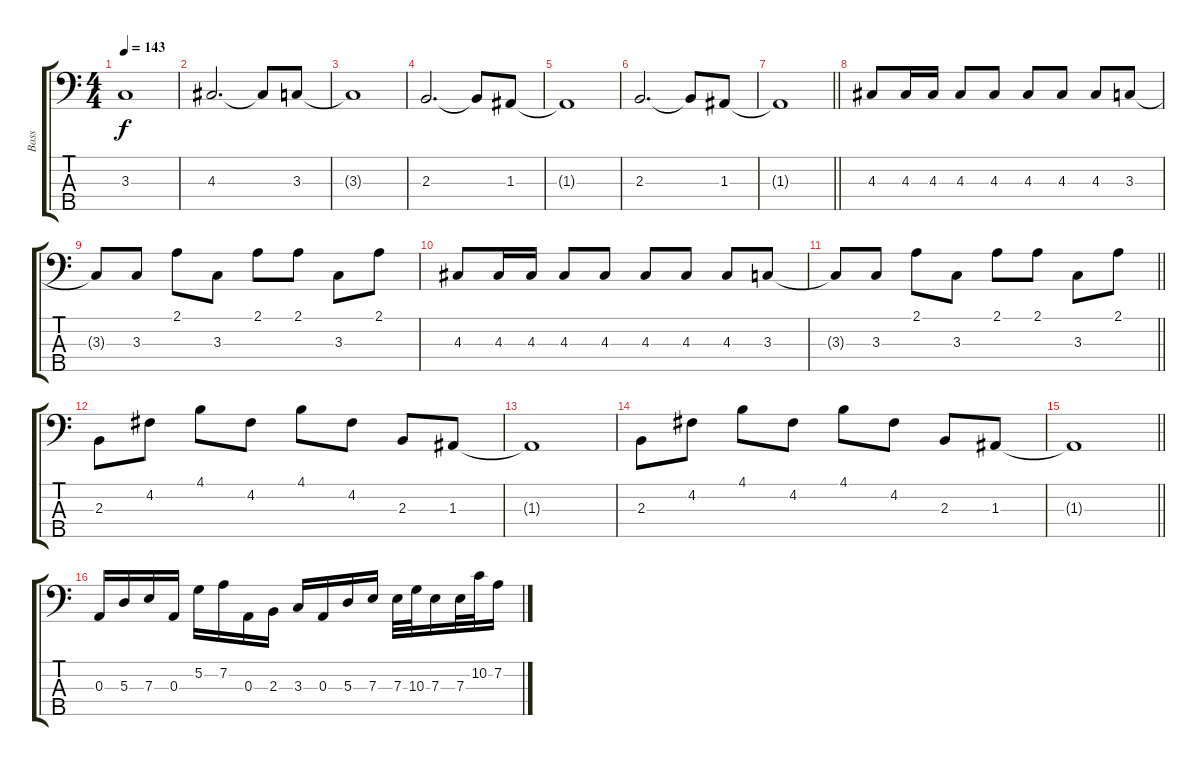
\track ("Bass" "Bass") {instrument electricbasspick}
\staff {score tabs}
\tuning (G2 D2 A1 E1 B0) {hide}
\ts (4 4)
\tempo 143
\clef f4
\ks c
3.3{t}.1{dy f} |
4.3.2{d} 4.3{t}.8 3.3.8 |
3.3{t}.1 |
2.3.2{d} 2.3{t}.8 1.3.8 |
1.3{t}.1 |
2.3.2{d} 2.3{t}.8 1.3.8 |
\barLineRight lightlight
1.3{t}.1 |
\section ("" "")
4.3.8 4.3.16 4.3.16 4.3.8 4.3.8 4.3.8 4.3.8 4.3.8 3.3.8 |
3.3{t}.8 3.3.8 2.1.8 3.3.8 2.1.8 2.1.8 3.3.8 2.1.8 |
4.3.8 4.3.16 4.3.16 4.3.8 4.3.8 4.3.8 4.3.8 4.3.8 3.3.8 |
\barLineRight lightlight
3.3{t}.8 3.3.8 2.1.8 3.3.8 2.1.8 2.1.8 3.3.8 2.1.8 |
2.3.8 4.2.8 4.1.8 4.2.8 4.1.8 4.2.8 2.3.8 1.3.8 |
1.3{t}.1 |
2.3.8 4.2.8 4.1.8 4.2.8 4.1.8 4.2.8 2.3.8 1.3.8 |
\barLineRight lightlight
1.3{t}.1 |
\section ("" "")
0.3.16 5.3.16 7.3.16 0.3.16 5.2.16 7.2.16 0.3.16 2.3.16 3.3.16 0.3.16 5.3.16 7.3.16 7.3.32 10.3.32 7.3.16 7.3.32 10.2.32 7.2.16
